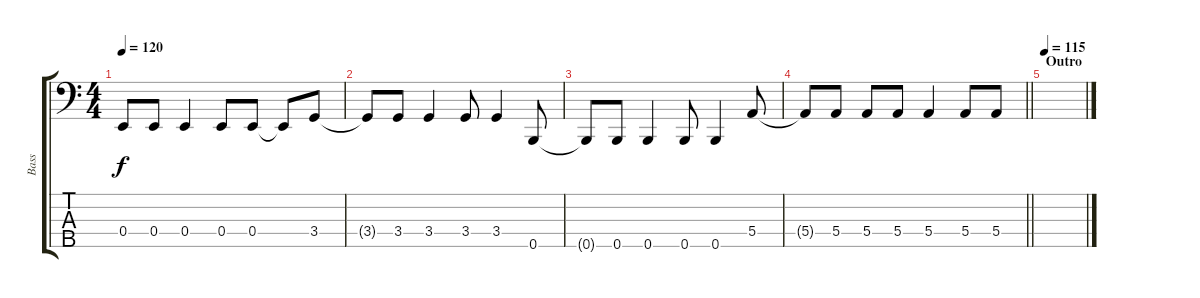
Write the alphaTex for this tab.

\track ("Bass" "Bass") {instrument electricbasspick}
\staff {score tabs}
\tuning (G2 D2 A1 E1 B0) {hide}
\ts (4 4)
\tempo 120
\clef f4
\ks c
0.4.8{dy f} 0.4.8 0.4.4 0.4.8 0.4.8 0.4{t}.8 3.4.8 |
3.4{t}.8 3.4.8 3.4.4 3.4.8 3.4.4 0.5.8 |
0.5{t}.8 0.5.8 0.5.4 0.5.8 0.5.4 5.4.8 |
\barLineRight lightlight
5.4{t}.8 5.4.8 5.4.8 5.4.8 5.4.4 5.4.8 5.4.8 |
\section ("" "Outro")
\tempo 115
